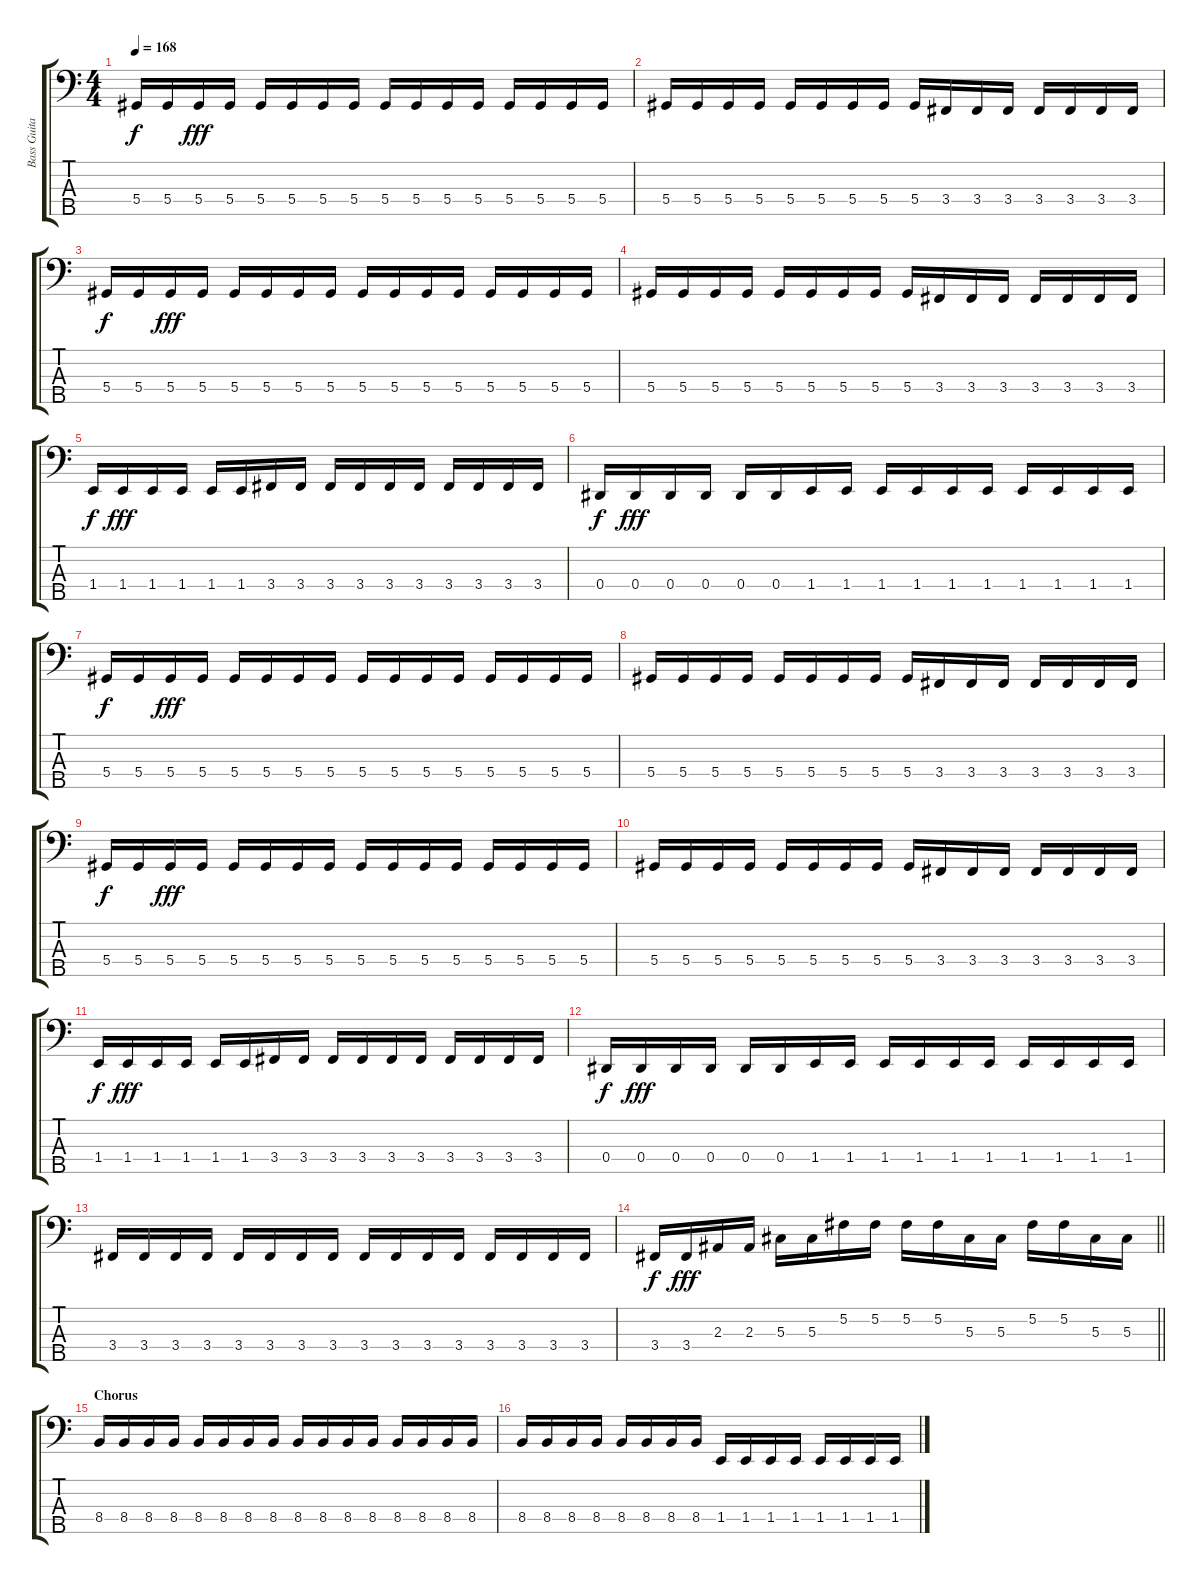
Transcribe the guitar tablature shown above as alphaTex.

\track ("Bass Guitar" "Bass Guita") {instrument electricbassfinger}
\staff {score tabs}
\tuning (Gb2 Db2 Ab1 Eb1 Bb0) {hide}
\ts (4 4)
\tempo 168
\clef f4
\ks c
5.4.16{dy f instrument electricbassfinger} 5.4.16 5.4.16{dy fff} 5.4.16 5.4.16 5.4.16 5.4.16 5.4.16 5.4.16 5.4.16 5.4.16 5.4.16 5.4.16 5.4.16 5.4.16 5.4.16 |
5.4.16 5.4.16 5.4.16 5.4.16 5.4.16 5.4.16 5.4.16 5.4.16 5.4.16 3.4.16 3.4.16 3.4.16 3.4.16 3.4.16 3.4.16 3.4.16 |
5.4.16{dy f} 5.4.16 5.4.16{dy fff} 5.4.16 5.4.16 5.4.16 5.4.16 5.4.16 5.4.16 5.4.16 5.4.16 5.4.16 5.4.16 5.4.16 5.4.16 5.4.16 |
5.4.16 5.4.16 5.4.16 5.4.16 5.4.16 5.4.16 5.4.16 5.4.16 5.4.16 3.4.16 3.4.16 3.4.16 3.4.16 3.4.16 3.4.16 3.4.16 |
1.4.16{dy f} 1.4.16{dy fff} 1.4.16 1.4.16 1.4.16 1.4.16 3.4.16 3.4.16 3.4.16 3.4.16 3.4.16 3.4.16 3.4.16 3.4.16 3.4.16 3.4.16 |
0.4.16{dy f} 0.4.16{dy fff} 0.4.16 0.4.16 0.4.16 0.4.16 1.4.16 1.4.16 1.4.16 1.4.16 1.4.16 1.4.16 1.4.16 1.4.16 1.4.16 1.4.16 |
5.4.16{dy f instrument electricbassfinger} 5.4.16 5.4.16{dy fff} 5.4.16 5.4.16 5.4.16 5.4.16 5.4.16 5.4.16 5.4.16 5.4.16 5.4.16 5.4.16 5.4.16 5.4.16 5.4.16 |
5.4.16 5.4.16 5.4.16 5.4.16 5.4.16 5.4.16 5.4.16 5.4.16 5.4.16 3.4.16 3.4.16 3.4.16 3.4.16 3.4.16 3.4.16 3.4.16 |
5.4.16{dy f} 5.4.16 5.4.16{dy fff} 5.4.16 5.4.16 5.4.16 5.4.16 5.4.16 5.4.16 5.4.16 5.4.16 5.4.16 5.4.16 5.4.16 5.4.16 5.4.16 |
5.4.16 5.4.16 5.4.16 5.4.16 5.4.16 5.4.16 5.4.16 5.4.16 5.4.16 3.4.16 3.4.16 3.4.16 3.4.16 3.4.16 3.4.16 3.4.16 |
1.4.16{dy f} 1.4.16{dy fff} 1.4.16 1.4.16 1.4.16 1.4.16 3.4.16 3.4.16 3.4.16 3.4.16 3.4.16 3.4.16 3.4.16 3.4.16 3.4.16 3.4.16 |
0.4.16{dy f} 0.4.16{dy fff} 0.4.16 0.4.16 0.4.16 0.4.16 1.4.16 1.4.16 1.4.16 1.4.16 1.4.16 1.4.16 1.4.16 1.4.16 1.4.16 1.4.16 |
3.4.16 3.4.16 3.4.16 3.4.16 3.4.16 3.4.16 3.4.16 3.4.16 3.4.16 3.4.16 3.4.16 3.4.16 3.4.16 3.4.16 3.4.16 3.4.16 |
\barLineRight lightlight
3.4.16{dy f} 3.4.16{dy fff} 2.3.16 2.3.16 5.3.16 5.3.16 5.2.16 5.2.16 5.2.16 5.2.16 5.3.16 5.3.16 5.2.16 5.2.16 5.3.16 5.3.16 |
\section ("" "Chorus")
8.4.16 8.4.16 8.4.16 8.4.16 8.4.16 8.4.16 8.4.16 8.4.16 8.4.16 8.4.16 8.4.16 8.4.16 8.4.16 8.4.16 8.4.16 8.4.16 |
8.4.16 8.4.16 8.4.16 8.4.16 8.4.16 8.4.16 8.4.16 8.4.16 1.4.16 1.4.16 1.4.16 1.4.16 1.4.16 1.4.16 1.4.16 1.4.16
